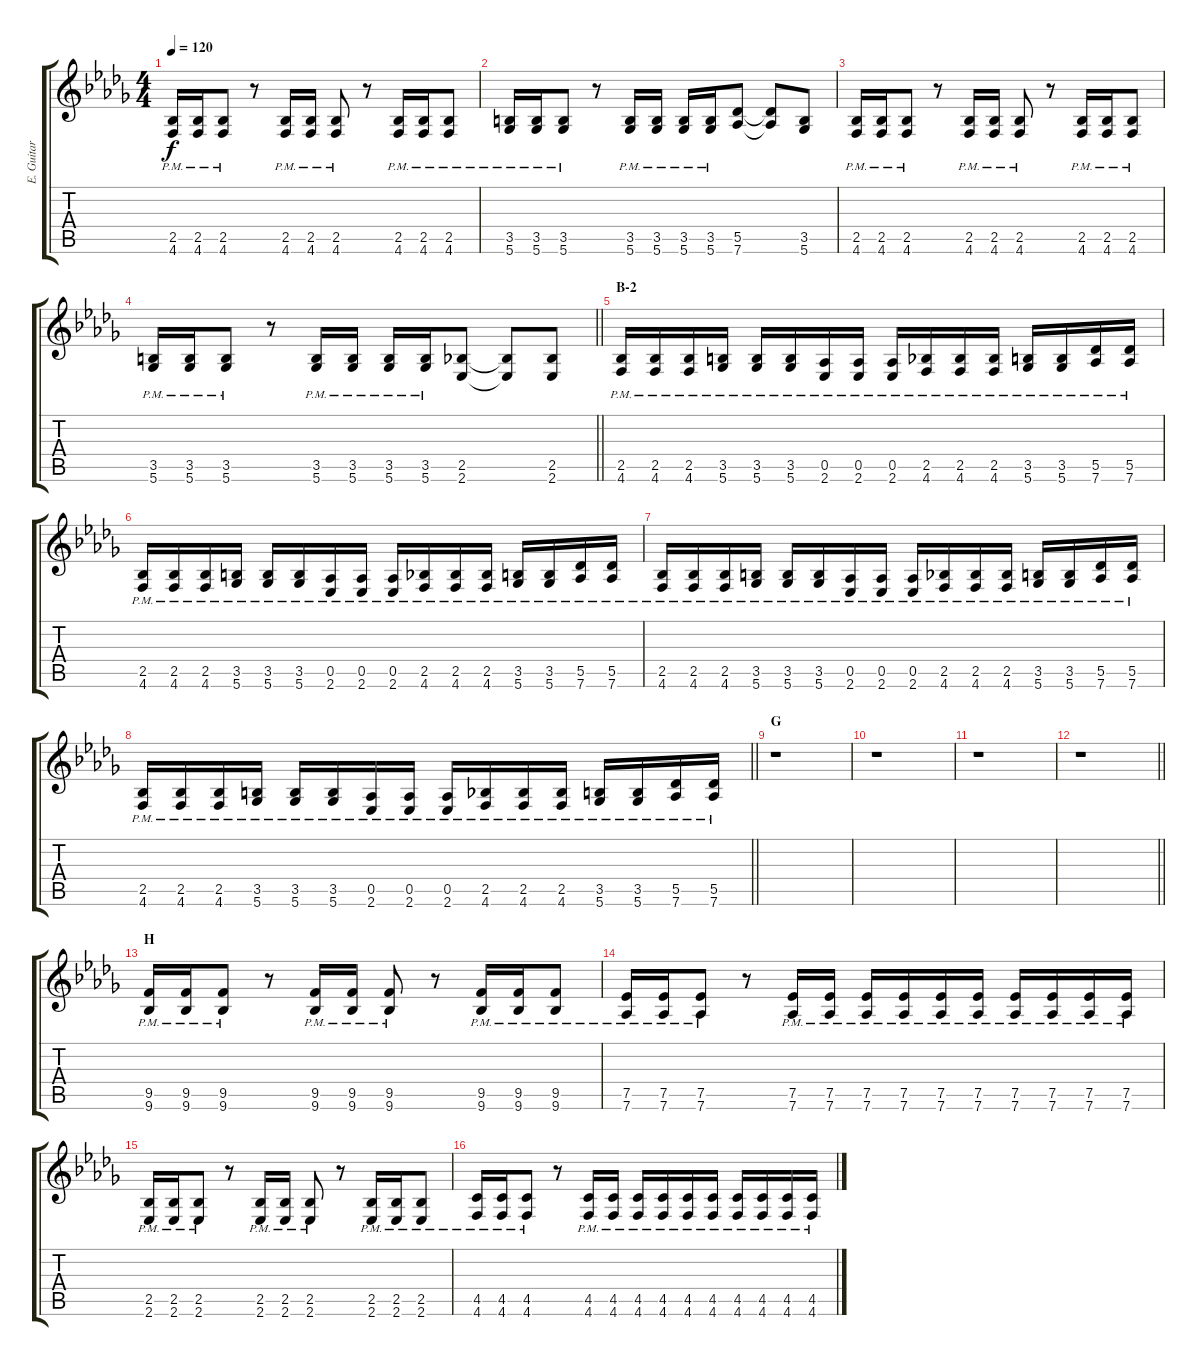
\track ("E. Guitar I" "E. Guitar ") {instrument overdrivenguitar}
\staff {score tabs}
\tuning (Eb4 Bb3 Gb3 Db3 Ab2 Db2) {hide}
\ts (4 4)
\tempo 120
\clef g2
\ks db
(2.5{pm} 4.6{pm}).16{dy f} (2.5{pm} 4.6{pm}).16 (2.5{pm} 4.6{pm}).8 r.8 (2.5{pm} 4.6{pm}).16 (2.5{pm} 4.6{pm}).16 (2.5{pm} 4.6{pm}).8 r.8 (2.5{pm} 4.6{pm}).16 (2.5{pm} 4.6{pm}).16 (2.5{pm} 4.6{pm}).8 |
(3.5{pm} 5.6{pm}).16 (3.5{pm} 5.6{pm}).16 (3.5{pm} 5.6{pm}).8 r.8 (3.5{pm} 5.6{pm}).16 (3.5{pm} 5.6{pm}).16 (3.5{pm} 5.6{pm}).16 (3.5{pm} 5.6{pm}).16 (5.5 7.6).8 (5.5{t} 7.6{t}).8 (3.5 5.6).8 |
(2.5{pm} 4.6{pm}).16 (2.5{pm} 4.6{pm}).16 (2.5{pm} 4.6{pm}).8 r.8 (2.5{pm} 4.6{pm}).16 (2.5{pm} 4.6{pm}).16 (2.5{pm} 4.6{pm}).8 r.8 (2.5{pm} 4.6{pm}).16 (2.5{pm} 4.6{pm}).16 (2.5{pm} 4.6{pm}).8 |
\barLineRight lightlight
(3.5{pm} 5.6{pm}).16 (3.5{pm} 5.6{pm}).16 (3.5{pm} 5.6{pm}).8 r.8 (3.5{pm} 5.6{pm}).16 (3.5{pm} 5.6{pm}).16 (3.5{pm} 5.6{pm}).16 (3.5{pm} 5.6{pm}).16 (2.5 2.6).8 (2.5{t} 2.6{t}).8 (2.5 2.6).8 |
\section ("" "B-2")
(2.5{pm} 4.6{pm}).16 (2.5{pm} 4.6{pm}).16 (2.5{pm} 4.6{pm}).16 (3.5{pm} 5.6{pm}).16 (3.5{pm} 5.6{pm}).16 (3.5{pm} 5.6{pm}).16 (0.5{pm} 2.6{pm}).16 (0.5{pm} 2.6{pm}).16 (0.5{pm} 2.6{pm}).16 (2.5{pm} 4.6{pm}).16 (2.5{pm} 4.6{pm}).16 (2.5{pm} 4.6{pm}).16 (3.5{pm} 5.6{pm}).16 (3.5{pm} 5.6{pm}).16 (5.5{pm} 7.6{pm}).16 (5.5{pm} 7.6{pm}).16 |
(2.5{pm} 4.6{pm}).16 (2.5{pm} 4.6{pm}).16 (2.5{pm} 4.6{pm}).16 (3.5{pm} 5.6{pm}).16 (3.5{pm} 5.6{pm}).16 (3.5{pm} 5.6{pm}).16 (0.5{pm} 2.6{pm}).16 (0.5{pm} 2.6{pm}).16 (0.5{pm} 2.6{pm}).16 (2.5{pm} 4.6{pm}).16 (2.5{pm} 4.6{pm}).16 (2.5{pm} 4.6{pm}).16 (3.5{pm} 5.6{pm}).16 (3.5{pm} 5.6{pm}).16 (5.5{pm} 7.6{pm}).16 (5.5{pm} 7.6{pm}).16 |
(2.5{pm} 4.6{pm}).16 (2.5{pm} 4.6{pm}).16 (2.5{pm} 4.6{pm}).16 (3.5{pm} 5.6{pm}).16 (3.5{pm} 5.6{pm}).16 (3.5{pm} 5.6{pm}).16 (0.5{pm} 2.6{pm}).16 (0.5{pm} 2.6{pm}).16 (0.5{pm} 2.6{pm}).16 (2.5{pm} 4.6{pm}).16 (2.5{pm} 4.6{pm}).16 (2.5{pm} 4.6{pm}).16 (3.5{pm} 5.6{pm}).16 (3.5{pm} 5.6{pm}).16 (5.5{pm} 7.6{pm}).16 (5.5{pm} 7.6{pm}).16 |
\barLineRight lightlight
(2.5{pm} 4.6{pm}).16 (2.5{pm} 4.6{pm}).16 (2.5{pm} 4.6{pm}).16 (3.5{pm} 5.6{pm}).16 (3.5{pm} 5.6{pm}).16 (3.5{pm} 5.6{pm}).16 (0.5{pm} 2.6{pm}).16 (0.5{pm} 2.6{pm}).16 (0.5{pm} 2.6{pm}).16 (2.5{pm} 4.6{pm}).16 (2.5{pm} 4.6{pm}).16 (2.5{pm} 4.6{pm}).16 (3.5{pm} 5.6{pm}).16 (3.5{pm} 5.6{pm}).16 (5.5{pm} 7.6{pm}).16 (5.5{pm} 7.6{pm}).16 |
\section ("" "G")
r.1 |
r.1 |
r.1 |
\barLineRight lightlight
r.1 |
\section ("" "H")
(9.5{pm} 9.6{pm}).16 (9.5{pm} 9.6{pm}).16 (9.5{pm} 9.6{pm}).8 r.8 (9.5{pm} 9.6{pm}).16 (9.5{pm} 9.6{pm}).16 (9.5{pm} 9.6{pm}).8 r.8 (9.5{pm} 9.6{pm}).16 (9.5{pm} 9.6{pm}).16 (9.5{pm} 9.6{pm}).8 |
(7.5{pm} 7.6{pm}).16 (7.5{pm} 7.6{pm}).16 (7.5{pm} 7.6{pm}).8 r.8 (7.5{pm} 7.6{pm}).16 (7.5{pm} 7.6{pm}).16 (7.5{pm} 7.6{pm}).16 (7.5{pm} 7.6{pm}).16 (7.5{pm} 7.6{pm}).16 (7.5{pm} 7.6{pm}).16 (7.5{pm} 7.6{pm}).16 (7.5{pm} 7.6{pm}).16 (7.5{pm} 7.6{pm}).16 (7.5{pm} 7.6{pm}).16 |
(2.5{pm} 2.6{pm}).16 (2.5{pm} 2.6{pm}).16 (2.5{pm} 2.6{pm}).8 r.8 (2.5{pm} 2.6{pm}).16 (2.5{pm} 2.6{pm}).16 (2.5{pm} 2.6{pm}).8 r.8 (2.5{pm} 2.6{pm}).16 (2.5{pm} 2.6{pm}).16 (2.5{pm} 2.6{pm}).8 |
(4.5{pm} 4.6{pm}).16 (4.5{pm} 4.6{pm}).16 (4.5{pm} 4.6{pm}).8 r.8 (4.5{pm} 4.6{pm}).16 (4.5{pm} 4.6{pm}).16 (4.5{pm} 4.6{pm}).16 (4.5{pm} 4.6{pm}).16 (4.5{pm} 4.6{pm}).16 (4.5{pm} 4.6{pm}).16 (4.5{pm} 4.6{pm}).16 (4.5{pm} 4.6{pm}).16 (4.5{pm} 4.6{pm}).16 (4.5{pm} 4.6{pm}).16
